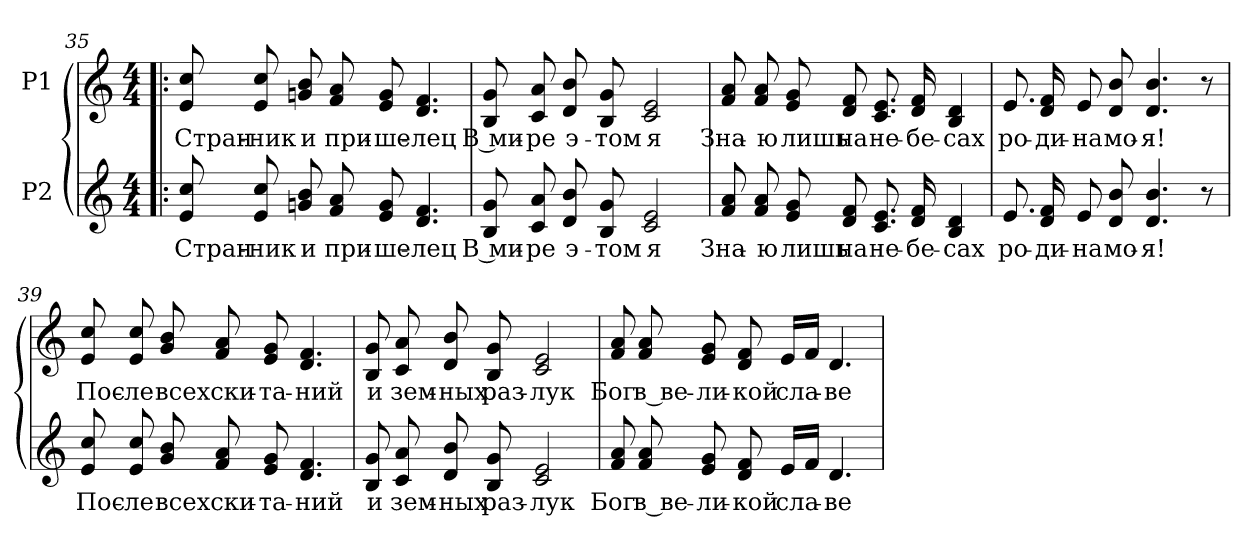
**kern	**text	**kern	**text
*part2	*part2	*part1	*part1
*staff2	*staff2	*staff1	*staff1
*I"P2	*	*I"P1	*
*clefG2	*	*clefG2	*
*	*	*ITrd7c12	*
*k[]	*	*k[]	*
*C:	*	*C:	*
*M4/4	*	*M4/4	*
=35!|:	=35!|:	=35!|:	=35!|:
!	!LO:LY:b:color=#000000	!	!
!	!	!	!LO:LY:b:color=#000000
8ei/ 8cci	Стран-	8Ei/ 8ci	Стран-
!	!LO:LY:b:color=#000000	!	!
!	!	!	!LO:LY:b:color=#000000
8ei/ 8cci	-ник	8Ei/ 8ci	-ник
!	!LO:LY:b:color=#000000	!	!
!	!	!	!LO:LY:b:color=#000000
8gni/ 8bi	и	8Gni/ 8Bi	и
!	!LO:LY:b:color=#000000	!	!
!	!	!	!LO:LY:b:color=#000000
8fi/ 8ai	при-	8Fi/ 8Ai	при-
!	!LO:LY:b:color=#000000	!	!
!	!	!	!LO:LY:b:color=#000000
8ei/ 8gi	-ше-	8Ei/ 8Gi	-ше-
!	!LO:LY:b:color=#000000	!	!
!	!	!	!LO:LY:b:color=#000000
4.di/ 4.fi	-лец	4.Di/ 4.Fi	-лец
!!LO:LB:g=z
=36	=36	=36	=36
!	!LO:LY:b:color=#000000	!	!
!	!	!	!LO:LY:b:color=#000000
8Bi/ 8gi	В ми-	8BBi/ 8Gi	В ми-
!	!LO:LY:b:color=#000000	!	!
!	!	!	!LO:LY:b:color=#000000
8ci/ 8ai	-ре	8Ci/ 8Ai	-ре
!	!LO:LY:b:color=#000000	!	!
!	!	!	!LO:LY:b:color=#000000
8di/ 8bi	э-	8Di/ 8Bi	э-
!	!LO:LY:b:color=#000000	!	!
!	!	!	!LO:LY:b:color=#000000
8Bi/ 8gi	-том	8BBi/ 8Gi	-том
!	!LO:LY:b:color=#000000	!	!
!	!	!	!LO:LY:b:color=#000000
2ci/ 2ei	я	2Ci/ 2Ei	я
=37	=37	=37	=37
!	!LO:LY:b:color=#000000	!	!
!	!	!	!LO:LY:b:color=#000000
8fi/ 8ai	Зна-	8Fi/ 8Ai	Зна-
!	!LO:LY:b:color=#000000	!	!
!	!	!	!LO:LY:b:color=#000000
8fi/ 8ai	-ю	8Fi/ 8Ai	-ю
!	!LO:LY:b:color=#000000	!	!
!	!	!	!LO:LY:b:color=#000000
8ei/ 8gi	лишь	8Ei/ 8Gi	лишь
!	!LO:LY:b:color=#000000	!	!
!	!	!	!LO:LY:b:color=#000000
8di/ 8fi	на	8Di/ 8Fi	на
!	!LO:LY:b:color=#000000	!	!
!	!	!	!LO:LY:b:color=#000000
8.ci/ 8.ei	не-	8.Ci/ 8.Ei	не-
!	!LO:LY:b:color=#000000	!	!
!	!	!	!LO:LY:b:color=#000000
16di/ 16fi	-бе-	16Di/ 16Fi	-бе-
!	!LO:LY:b:color=#000000	!	!
!	!	!	!LO:LY:b:color=#000000
4Bi/ 4di	-сах	4BBi/ 4Di	-сах
=38	=38	=38	=38
!	!LO:LY:b:color=#000000	!	!
!	!	!	!LO:LY:b:color=#000000
8.ei/	ро-	8.Ei/	ро-
!	!LO:LY:b:color=#000000	!	!
!	!	!	!LO:LY:b:color=#000000
16di/ 16fi	-ди-	16Di/ 16Fi	-ди-
!	!LO:LY:b:color=#000000	!	!
!	!	!	!LO:LY:b:color=#000000
8ei/	-на	8Ei/	-на
!	!LO:LY:b:color=#000000	!	!
!	!	!	!LO:LY:b:color=#000000
8di/ 8bi	мо-	8Di/ 8Bi	мо-
!	!LO:LY:b:color=#000000	!	!
!	!	!	!LO:LY:b:color=#000000
4.di/ 4.bi	-я!	4.Di/ 4.Bi	-я!
8r	.	8r	.
!!LO:LB:g=z
=39	=39	=39	=39
!	!LO:LY:b:color=#000000	!	!
!	!	!	!LO:LY:b:color=#000000
8ei/ 8cci	Пос-	8Ei/ 8ci	Пос-
!	!LO:LY:b:color=#000000	!	!
!	!	!	!LO:LY:b:color=#000000
8ei/ 8cci	-ле	8Ei/ 8ci	-ле
!	!LO:LY:b:color=#000000	!	!
!	!	!	!LO:LY:b:color=#000000
8gi/ 8bi	всех	8Gi/ 8Bi	всех
!	!LO:LY:b:color=#000000	!	!
!	!	!	!LO:LY:b:color=#000000
8fi/ 8ai	ски-	8Fi/ 8Ai	ски-
!	!LO:LY:b:color=#000000	!	!
!	!	!	!LO:LY:b:color=#000000
8ei/ 8gi	-та-	8Ei/ 8Gi	-та-
!	!LO:LY:b:color=#000000	!	!
!	!	!	!LO:LY:b:color=#000000
4.di/ 4.fi	-ний	4.Di/ 4.Fi	-ний
=40	=40	=40	=40
!	!LO:LY:b:color=#000000	!	!
!	!	!	!LO:LY:b:color=#000000
8Bi/ 8gi	и	8BBi/ 8Gi	и
!	!LO:LY:b:color=#000000	!	!
!	!	!	!LO:LY:b:color=#000000
8ci/ 8ai	зем-	8Ci/ 8Ai	зем-
!	!LO:LY:b:color=#000000	!	!
!	!	!	!LO:LY:b:color=#000000
8di/ 8bi	-ных	8Di/ 8Bi	-ных
!	!LO:LY:b:color=#000000	!	!
!	!	!	!LO:LY:b:color=#000000
8Bi/ 8gi	раз-	8BBi/ 8Gi	раз-
!	!LO:LY:b:color=#000000	!	!
!	!	!	!LO:LY:b:color=#000000
2ci/ 2ei	-лук	2Ci/ 2Ei	-лук
=41	=41	=41	=41
!	!LO:LY:b:color=#000000	!	!
!	!	!	!LO:LY:b:color=#000000
8fi/ 8ai	Бог	8Fi/ 8Ai	Бог
!	!LO:LY:b:color=#000000	!	!
!	!	!	!LO:LY:b:color=#000000
8fi/ 8ai	в ве-	8Fi/ 8Ai	в ве-
!	!LO:LY:b:color=#000000	!	!
!	!	!	!LO:LY:b:color=#000000
8ei/ 8gi	-ли-	8Ei/ 8Gi	-ли-
!	!LO:LY:b:color=#000000	!	!
!	!	!	!LO:LY:b:color=#000000
8di/ 8fi	-кой	8Di/ 8Fi	-кой
!	!LO:LY:b:color=#000000	!	!
!	!	!	!LO:LY:b:color=#000000
16ei/LL	сла-	16Ei/LL	сла-
16fi/JJ	.	16Fi/JJ	.
!	!LO:LY:b:color=#000000	!	!
!	!	!	!LO:LY:b:color=#000000
4.di/	-ве	4.Di/	-ве
=	=	=	=
*-	*-	*-	*-
